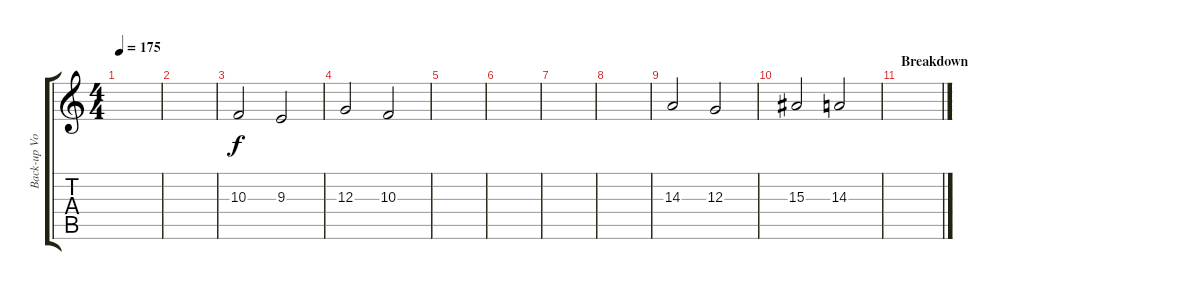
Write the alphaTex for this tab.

\track ("Back-up Vocals" "Back-up Vo") {instrument oboe}
\staff {score tabs}
\tuning (E4 B3 G3 D3 A2 E2) {hide}
\ts (4 4)
\tempo 175
\clef g2
\ks c
|
|
10.3.2 9.3.2 |
12.3.2 10.3.2 |
|
|
|
|
14.3.2 12.3.2 |
15.3.2 14.3.2 |
\section ("" "Breakdown")
